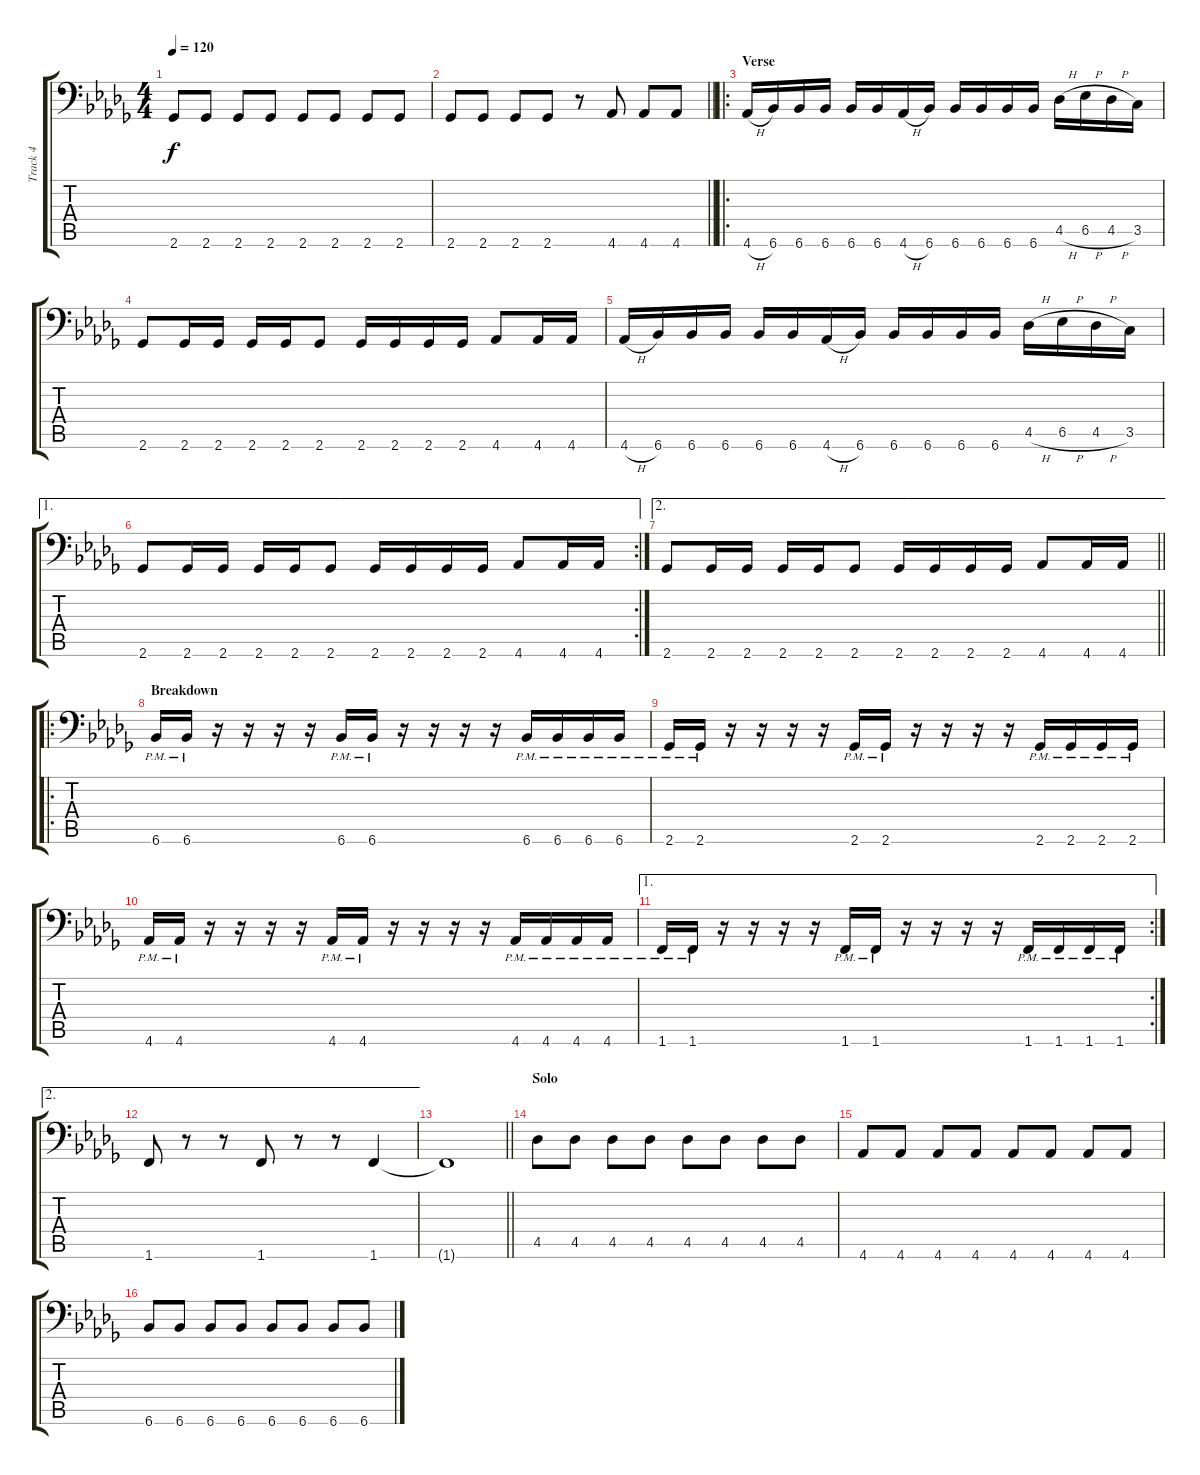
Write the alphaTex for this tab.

\track ("Track 4" "Track 4") {instrument electricbasspick}
\staff {score tabs}
\tuning (E3 B2 G2 D2 A1 E1) {hide}
\ts (4 4)
\tempo 120
\clef f4
\ks bbminor
2.6.8{dy f} 2.6.8 2.6.8 2.6.8 2.6.8 2.6.8 2.6.8 2.6.8 |
\barLineRight lightlight
2.6.8 2.6.8 2.6.8 2.6.8 r.8 4.6.8 4.6.8 4.6.8 |
\ro
\section ("" "Verse")
4.6{h}.16 6.6.16 6.6.16 6.6.16 6.6.16 6.6.16 4.6{h}.16 6.6.16 6.6.16 6.6.16 6.6.16 6.6.16 4.5{h}.16 6.5{h}.16 4.5{h}.16 3.5.16 |
2.6.8 2.6.16 2.6.16 2.6.16 2.6.16 2.6.8 2.6.16 2.6.16 2.6.16 2.6.16 4.6.8 4.6.16 4.6.16 |
4.6{h}.16 6.6.16 6.6.16 6.6.16 6.6.16 6.6.16 4.6{h}.16 6.6.16 6.6.16 6.6.16 6.6.16 6.6.16 4.5{h}.16 6.5{h}.16 4.5{h}.16 3.5.16 |
\ae 1
\rc 2
2.6.8 2.6.16 2.6.16 2.6.16 2.6.16 2.6.8 2.6.16 2.6.16 2.6.16 2.6.16 4.6.8 4.6.16 4.6.16 |
\ae 2
\barLineRight lightlight
2.6.8 2.6.16 2.6.16 2.6.16 2.6.16 2.6.8 2.6.16 2.6.16 2.6.16 2.6.16 4.6.8 4.6.16 4.6.16 |
\ro
\section ("" "Breakdown")
6.6{pm}.16 6.6{pm}.16 r.16 r.16 r.16 r.16 6.6{pm}.16 6.6{pm}.16 r.16 r.16 r.16 r.16 6.6{pm}.16 6.6{pm}.16 6.6{pm}.16 6.6{pm}.16 |
2.6{pm}.16 2.6{pm}.16 r.16 r.16 r.16 r.16 2.6{pm}.16 2.6{pm}.16 r.16 r.16 r.16 r.16 2.6{pm}.16 2.6{pm}.16 2.6{pm}.16 2.6{pm}.16 |
4.6{pm}.16 4.6{pm}.16 r.16 r.16 r.16 r.16 4.6{pm}.16 4.6{pm}.16 r.16 r.16 r.16 r.16 4.6{pm}.16 4.6{pm}.16 4.6{pm}.16 4.6{pm}.16 |
\ae 1
\rc 2
1.6{pm}.16 1.6{pm}.16 r.16 r.16 r.16 r.16 1.6{pm}.16 1.6{pm}.16 r.16 r.16 r.16 r.16 1.6{pm}.16 1.6{pm}.16 1.6{pm}.16 1.6{pm}.16 |
\ae 2
1.6.8 r.8 r.8 1.6.8 r.8 r.8 1.6.4 |
\barLineRight lightlight
1.6{t}.1 |
\section ("" "Solo")
4.5.8 4.5.8 4.5.8 4.5.8 4.5.8 4.5.8 4.5.8 4.5.8 |
4.6.8 4.6.8 4.6.8 4.6.8 4.6.8 4.6.8 4.6.8 4.6.8 |
6.6.8 6.6.8 6.6.8 6.6.8 6.6.8 6.6.8 6.6.8 6.6.8
